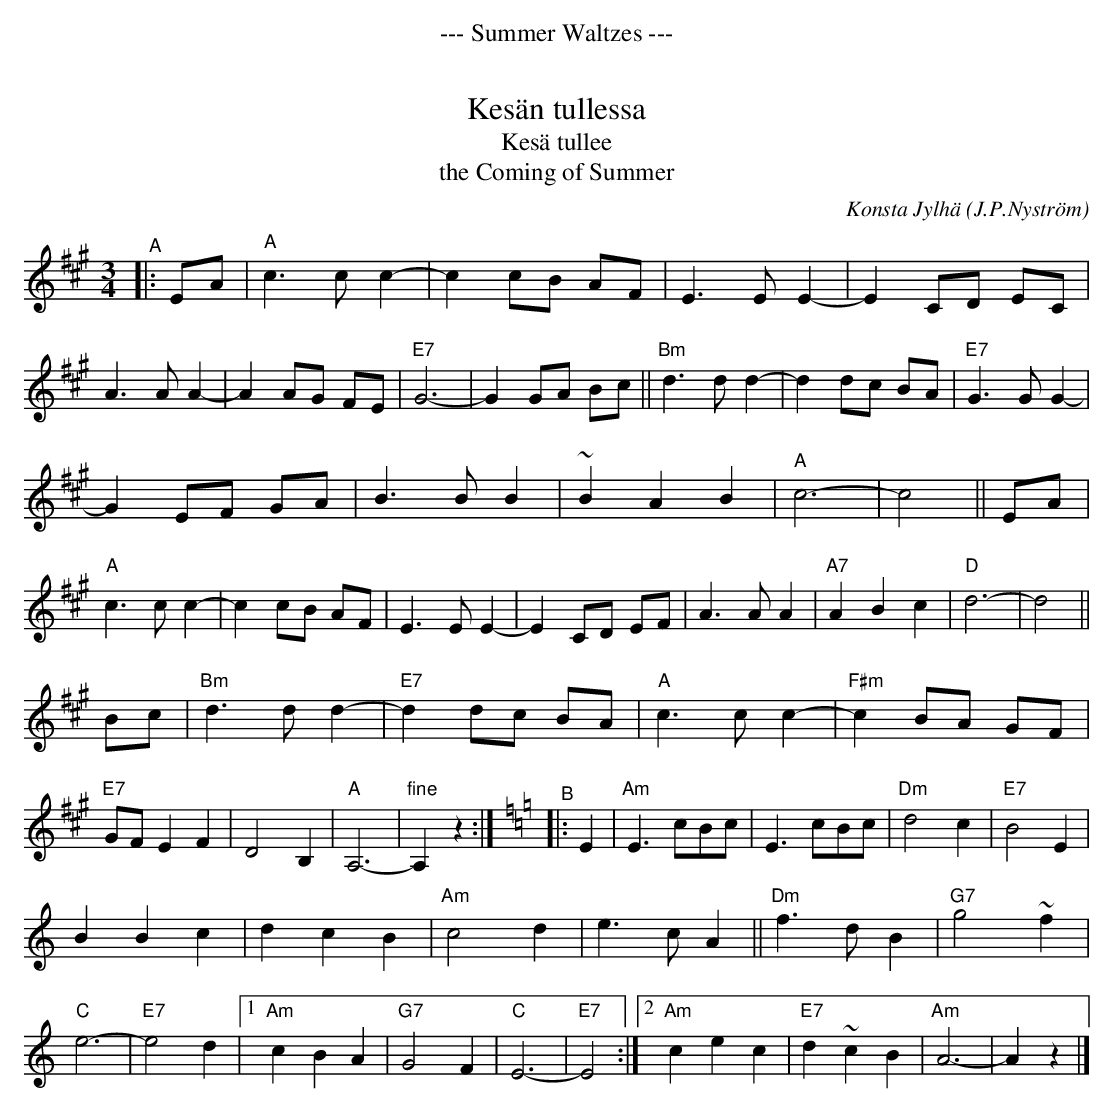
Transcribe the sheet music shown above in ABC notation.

X:1
T: Kes\"an tullessa
T: Kes\"a tullee
T: the Coming of Summer
C: Konsta Jylh\"a
O: J.P.Nystr\"om
M: 3/4
L: 1/8
K: A
"^A"|: EA |\
"A"c3 c c2- | c2 cB AF | E3 E E2- | E2 CD EC |\
A3 A A2- | A2 AG FE | "E7"G6- | G2 GA Bc ||\
"Bm"d3 d d2- | d2 dc BA | "E7"G3 G G2- |
G2 EF GA |\
B3 B B2 | ~B2 A2 B2 | "A"c6- | c4 ||\
EA | "A"c3 c c2- | c2 cB AF | E3 E E2- | E2 CD EF |\
A3 A A2 | "A7"A2 B2 c2 | "D"d6- | d4 ||
Bc | "Bm"d3 d d2- | "E7"d2 dc BA | "A"c3 c c2- | "F#m"c2 BA GF |\
"E7"GF E2 F2 | D4 B,2 | "A"A,6- | "fine"A,2 z2 :| [K:=f=c=g][K:Am] \
"^B"|: E2 |\
"Am"E3 cBc | E3 cBc | "Dm"d4 c2 | "E7"B4 E2 |
B2 B2 c2 | d2 c2 B2 | "Am"c4 d2 | e3 c A2 ||\
"Dm"f3 d B2 | "G7"g4 ~f2 | "C"e6- | "E7"e4 d2 \
|[1 "Am"c2 B2 A2 | "G7"G4 F2 | "C"E6- | "E7"E4 \
:|[2 "Am"c2 e2 c2 | "E7"d2 ~c2 B2 | "Am"A6- | A2 z2 |]
